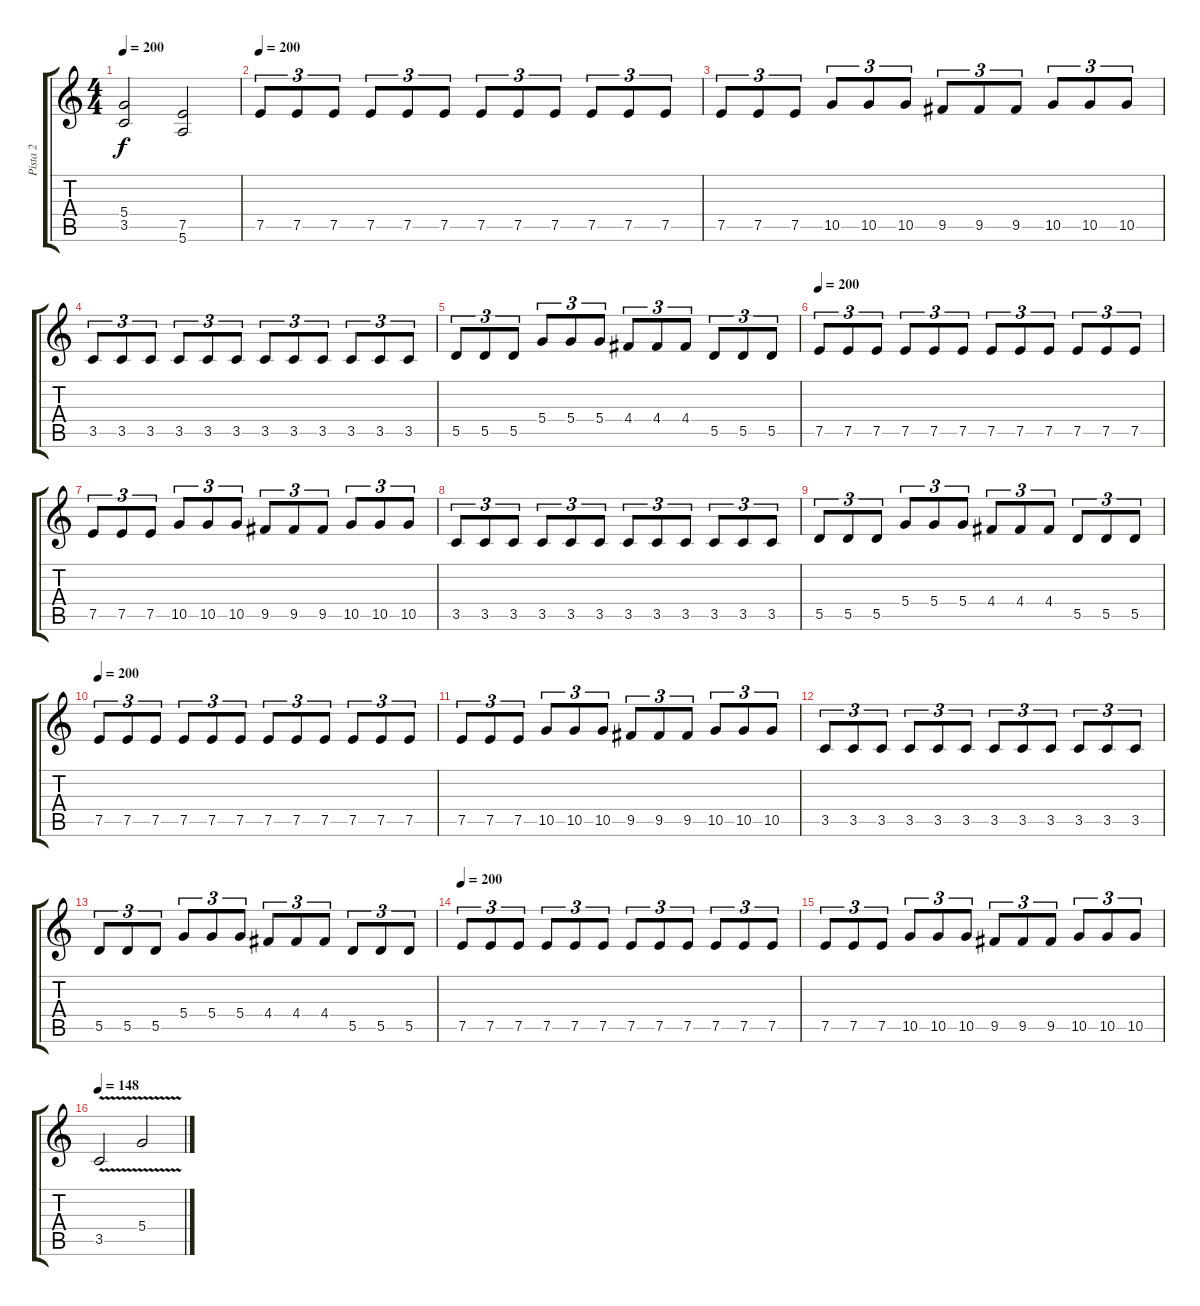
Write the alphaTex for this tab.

\track ("Pista 2" "Pista 2") {instrument distortionguitar}
\staff {score tabs}
\tuning (E4 B3 G3 D3 A2 E2) {hide}
\ts (4 4)
\tempo 200
\clef g2
\ks c
(5.4{t} 3.5{t}).2{dy f} (7.5 5.6).2 |
\tempo 200
7.5.8{tu (3 2)} 7.5.8{tu (3 2)} 7.5.8{tu (3 2)} 7.5.8{tu (3 2)} 7.5.8{tu (3 2)} 7.5.8{tu (3 2)} 7.5.8{tu (3 2)} 7.5.8{tu (3 2)} 7.5.8{tu (3 2)} 7.5.8{tu (3 2)} 7.5.8{tu (3 2)} 7.5.8{tu (3 2)} |
7.5.8{tu (3 2)} 7.5.8{tu (3 2)} 7.5.8{tu (3 2)} 10.5.8{tu (3 2)} 10.5.8{tu (3 2)} 10.5.8{tu (3 2)} 9.5.8{tu (3 2)} 9.5.8{tu (3 2)} 9.5.8{tu (3 2)} 10.5.8{tu (3 2)} 10.5.8{tu (3 2)} 10.5.8{tu (3 2)} |
3.5.8{tu (3 2)} 3.5.8{tu (3 2)} 3.5.8{tu (3 2)} 3.5.8{tu (3 2)} 3.5.8{tu (3 2)} 3.5.8{tu (3 2)} 3.5.8{tu (3 2)} 3.5.8{tu (3 2)} 3.5.8{tu (3 2)} 3.5.8{tu (3 2)} 3.5.8{tu (3 2)} 3.5.8{tu (3 2)} |
5.5.8{tu (3 2)} 5.5.8{tu (3 2)} 5.5.8{tu (3 2)} 5.4.8{tu (3 2)} 5.4.8{tu (3 2)} 5.4.8{tu (3 2)} 4.4.8{tu (3 2)} 4.4.8{tu (3 2)} 4.4.8{tu (3 2)} 5.5.8{tu (3 2)} 5.5.8{tu (3 2)} 5.5.8{tu (3 2)} |
\tempo 200
7.5.8{tu (3 2)} 7.5.8{tu (3 2)} 7.5.8{tu (3 2)} 7.5.8{tu (3 2)} 7.5.8{tu (3 2)} 7.5.8{tu (3 2)} 7.5.8{tu (3 2)} 7.5.8{tu (3 2)} 7.5.8{tu (3 2)} 7.5.8{tu (3 2)} 7.5.8{tu (3 2)} 7.5.8{tu (3 2)} |
7.5.8{tu (3 2)} 7.5.8{tu (3 2)} 7.5.8{tu (3 2)} 10.5.8{tu (3 2)} 10.5.8{tu (3 2)} 10.5.8{tu (3 2)} 9.5.8{tu (3 2)} 9.5.8{tu (3 2)} 9.5.8{tu (3 2)} 10.5.8{tu (3 2)} 10.5.8{tu (3 2)} 10.5.8{tu (3 2)} |
3.5.8{tu (3 2)} 3.5.8{tu (3 2)} 3.5.8{tu (3 2)} 3.5.8{tu (3 2)} 3.5.8{tu (3 2)} 3.5.8{tu (3 2)} 3.5.8{tu (3 2)} 3.5.8{tu (3 2)} 3.5.8{tu (3 2)} 3.5.8{tu (3 2)} 3.5.8{tu (3 2)} 3.5.8{tu (3 2)} |
5.5.8{tu (3 2)} 5.5.8{tu (3 2)} 5.5.8{tu (3 2)} 5.4.8{tu (3 2)} 5.4.8{tu (3 2)} 5.4.8{tu (3 2)} 4.4.8{tu (3 2)} 4.4.8{tu (3 2)} 4.4.8{tu (3 2)} 5.5.8{tu (3 2)} 5.5.8{tu (3 2)} 5.5.8{tu (3 2)} |
\tempo 200
7.5.8{tu (3 2)} 7.5.8{tu (3 2)} 7.5.8{tu (3 2)} 7.5.8{tu (3 2)} 7.5.8{tu (3 2)} 7.5.8{tu (3 2)} 7.5.8{tu (3 2)} 7.5.8{tu (3 2)} 7.5.8{tu (3 2)} 7.5.8{tu (3 2)} 7.5.8{tu (3 2)} 7.5.8{tu (3 2)} |
7.5.8{tu (3 2)} 7.5.8{tu (3 2)} 7.5.8{tu (3 2)} 10.5.8{tu (3 2)} 10.5.8{tu (3 2)} 10.5.8{tu (3 2)} 9.5.8{tu (3 2)} 9.5.8{tu (3 2)} 9.5.8{tu (3 2)} 10.5.8{tu (3 2)} 10.5.8{tu (3 2)} 10.5.8{tu (3 2)} |
3.5.8{tu (3 2)} 3.5.8{tu (3 2)} 3.5.8{tu (3 2)} 3.5.8{tu (3 2)} 3.5.8{tu (3 2)} 3.5.8{tu (3 2)} 3.5.8{tu (3 2)} 3.5.8{tu (3 2)} 3.5.8{tu (3 2)} 3.5.8{tu (3 2)} 3.5.8{tu (3 2)} 3.5.8{tu (3 2)} |
5.5.8{tu (3 2)} 5.5.8{tu (3 2)} 5.5.8{tu (3 2)} 5.4.8{tu (3 2)} 5.4.8{tu (3 2)} 5.4.8{tu (3 2)} 4.4.8{tu (3 2)} 4.4.8{tu (3 2)} 4.4.8{tu (3 2)} 5.5.8{tu (3 2)} 5.5.8{tu (3 2)} 5.5.8{tu (3 2)} |
\tempo 200
7.5.8{tu (3 2)} 7.5.8{tu (3 2)} 7.5.8{tu (3 2)} 7.5.8{tu (3 2)} 7.5.8{tu (3 2)} 7.5.8{tu (3 2)} 7.5.8{tu (3 2)} 7.5.8{tu (3 2)} 7.5.8{tu (3 2)} 7.5.8{tu (3 2)} 7.5.8{tu (3 2)} 7.5.8{tu (3 2)} |
7.5.8{tu (3 2)} 7.5.8{tu (3 2)} 7.5.8{tu (3 2)} 10.5.8{tu (3 2)} 10.5.8{tu (3 2)} 10.5.8{tu (3 2)} 9.5.8{tu (3 2)} 9.5.8{tu (3 2)} 9.5.8{tu (3 2)} 10.5.8{tu (3 2)} 10.5.8{tu (3 2)} 10.5.8{tu (3 2)} |
\tempo 148
3.5{v}.2 5.4{v}.2
